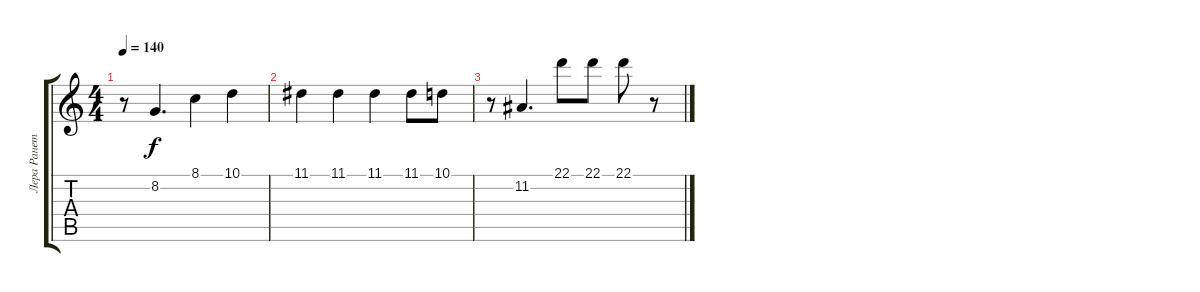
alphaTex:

\track ("Лера Ранетка" "Лера Ранет") {instrument fx5brightness}
\staff {score tabs}
\tuning (E4 B3 G3 D3 A2 E2) {hide}
\ts (4 4)
\tempo 140
\clef g2
\ks c
r.8{dy f} 8.2.4{d} 8.1.4 10.1.4 |
11.1.4 11.1.4 11.1.4 11.1.8 10.1.8 |
r.8 11.2.4{d} 22.1.8 22.1.8 22.1.8 r.8
